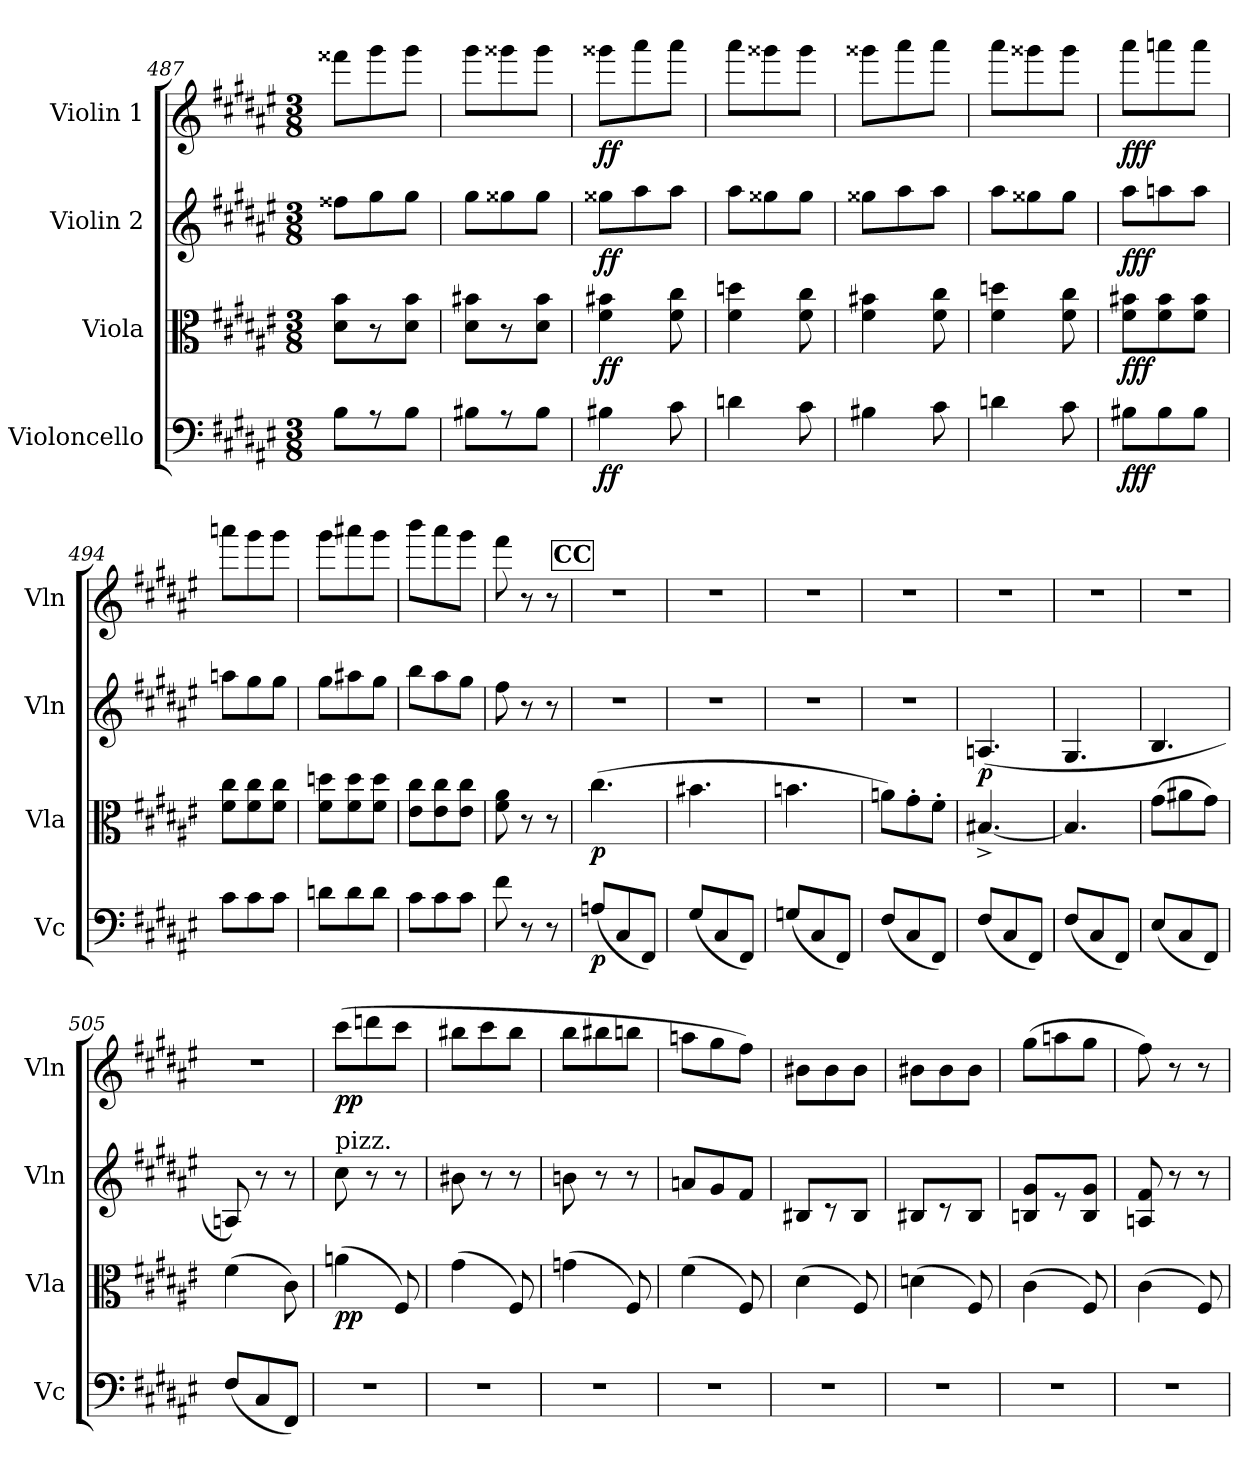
**kern	**dynam	**kern	**dynam	**kern	**dynam	**kern	**dynam
*part4	*part4	*part3	*part3	*part2	*part2	*part1	*part1
*staff4	*staff4	*staff3	*staff3	*staff2	*staff2	*staff1	*staff1
*I"Violoncello	*	*I"Viola	*	*I"Violin 2	*	*I"Violin 1	*
*I'Vc	*	*I'Vla	*	*I'Vln	*	*I'Vln	*
*clefF4	*	*clefC3	*	*clefG2	*	*clefG2	*
*k[f#c#g#d#a#e#]	*	*k[f#c#g#d#a#e#]	*	*k[f#c#g#d#a#e#]	*	*k[f#c#g#d#a#e#]	*
*M3/8	*	*M3/8	*	*M3/8	*	*M3/8	*
=487	=487	=487	=487	=487	=487	=487	=487
8B\L	.	8d#\ 8b\L	.	8ff##X\L	.	8fff##X\L	.
8r	.	8r	.	8gg#\	.	8ggg#\	.
8B\J	.	8d#\ 8b\J	.	8gg#\J	.	8ggg#\J	.
=488	=488	=488	=488	=488	=488	=488	=488
8B#X\L	.	8d#\ 8b#X\L	.	8gg#\L	.	8ggg#\L	.
8r	.	8r	.	8gg##X\	.	8ggg##X\	.
8B#\J	.	8d#\ 8b#\J	.	8gg##\J	.	8ggg##\J	.
=489	=489	=489	=489	=489	=489	=489	=489
!	!LO:DY:b	!	!LO:DY:b	!	!LO:DY:b	!	!LO:DY:b
4B#X\	ff	4f#\ 4b#X\	ff	8gg##X\L	ff	8ggg##X\L	ff
.	.	.	.	8aa#\	.	8aaa#\	.
8c#\	.	8f#\ 8cc#\	.	8aa#\J	.	8aaa#\J	.
!!LO:LB:g=z
=490	=490	=490	=490	=490	=490	=490	=490
4dn\	.	4f#\ 4ddn\	.	8aa#\L	.	8aaa#\L	.
.	.	.	.	8gg##X\	.	8ggg##X\	.
8c#\	.	8f#\ 8cc#\	.	8gg##\J	.	8ggg##\J	.
=491	=491	=491	=491	=491	=491	=491	=491
4B#X\	.	4f#\ 4b#X\	.	8gg##X\L	.	8ggg##X\L	.
.	.	.	.	8aa#\	.	8aaa#\	.
8c#\	.	8f#\ 8cc#\	.	8aa#\J	.	8aaa#\J	.
=492	=492	=492	=492	=492	=492	=492	=492
4dn\	.	4f#\ 4ddn\	.	8aa#\L	.	8aaa#\L	.
.	.	.	.	8gg##X\	.	8ggg##X\	.
8c#\	.	8f#\ 8cc#\	.	8gg##\J	.	8ggg##\J	.
=493	=493	=493	=493	=493	=493	=493	=493
!	!LO:DY:b	!	!LO:DY:b	!	!LO:DY:b	!	!LO:DY:b
8B#X\L	fff	8f#\ 8b#X\L	fff	8aa#\L	fff	8aaa#\L	fff
8B#\	.	8f#\ 8b#\	.	8aan\	.	8aaan\	.
8B#\J	.	8f#\ 8b#\J	.	8aa\J	.	8aaa\J	.
=494	=494	=494	=494	=494	=494	=494	=494
8c#\L	.	8f#\ 8cc#\L	.	8aan\L	.	8aaan\L	.
8c#\	.	8f#\ 8cc#\	.	8gg#\	.	8ggg#\	.
8c#\J	.	8f#\ 8cc#\J	.	8gg#\J	.	8ggg#\J	.
=495	=495	=495	=495	=495	=495	=495	=495
8dn\L	.	8f#\ 8ddn\L	.	8gg#\L	.	8ggg#\L	.
8d\	.	8f#\ 8dd\	.	8aa#X\	.	8aaa#X\	.
8d\J	.	8f#\ 8dd\J	.	8gg#\J	.	8ggg#\J	.
=496	=496	=496	=496	=496	=496	=496	=496
8c#\L	.	8e#\ 8cc#\L	.	8bb\L	.	8bbb\L	.
8c#\	.	8e#\ 8cc#\	.	8aa#\	.	8aaa#\	.
8c#\J	.	8e#\ 8cc#\J	.	8gg#\J	.	8ggg#\J	.
=497	=497	=497	=497	=497	=497	=497	=497
8f#\	.	8f#\ 8a#\	.	8ff#\	.	8fff#\	.
8r	.	8r	.	8r	.	8r	.
8r	.	8r	.	8r	.	8r	.
!!LO:REH:place=s1:a:B:cj:fs=14:t=CC
=498	=498	=498	=498	=498	=498	=498	=498
!	!LO:DY:b	!	!LO:DY:b	!	!	!	!
(8An/L	p	(4.cc#\	p	4.r	.	4.r	.
8C#/	.	.	.	.	.	.	.
8FF#/J)	.	.	.	.	.	.	.
!!LO:LB:g=z
=499	=499	=499	=499	=499	=499	=499	=499
(8G#/L	.	4.b#X\	.	4.r	.	4.r	.
8C#/	.	.	.	.	.	.	.
8FF#/J)	.	.	.	.	.	.	.
=500	=500	=500	=500	=500	=500	=500	=500
(8Gn/L	.	4.bn\	.	4.r	.	4.r	.
8C#/	.	.	.	.	.	.	.
8FF#/J)	.	.	.	.	.	.	.
=501	=501	=501	=501	=501	=501	=501	=501
(8F#/L	.	8an\L)	.	4.r	.	4.r	.
8C#/	.	8g#'\	.	.	.	.	.
8FF#/J)	.	8f#'\J	.	.	.	.	.
=502	=502	=502	=502	=502	=502	=502	=502
!	!	!	!	!	!LO:DY:b	!	!
(8F#/L	.	[4.B#X^/	.	(4.An/	p	4.r	.
8C#/	.	.	.	.	.	.	.
8FF#/J)	.	.	.	.	.	.	.
=503	=503	=503	=503	=503	=503	=503	=503
(8F#/L	.	4.B#/]	.	4.G#/	.	4.r	.
8C#/	.	.	.	.	.	.	.
8FF#/J)	.	.	.	.	.	.	.
=504	=504	=504	=504	=504	=504	=504	=504
(8E#/L	.	(8g#\L	.	4.B/	.	4.r	.
8C#/	.	8a#X\	.	.	.	.	.
8FF#/J)	.	8g#\J)	.	.	.	.	.
=505	=505	=505	=505	=505	=505	=505	=505
(8F#/L	.	(4f#\	.	8An/)	.	4.r	.
8C#/	.	.	.	8r	.	.	.
8FF#/J)	.	8c#\)	.	8r	.	.	.
=506	=506	=506	=506	=506	=506	=506	=506
!	!	!	!	!LO:TX:a:t=pizz.	!	!	!
!	!	!	!LO:DY:b	!	!	!	!LO:DY:b
4.r	.	(4an\	pp	8cc#\	.	(8ccc#\L	pp
.	.	.	.	8r	.	8dddn\	.
.	.	8F#/)	.	8r	.	8ccc#\J	.
=507	=507	=507	=507	=507	=507	=507	=507
4.r	.	(4g#\	.	8b#X\	.	8bb#X\L	.
.	.	.	.	8r	.	8ccc#\	.
.	.	8F#/)	.	8r	.	8bb#\J	.
!!LO:LB:g=z
=508	=508	=508	=508	=508	=508	=508	=508
4.r	.	(4gn\	.	8bn\	.	8bb\L	.
.	.	.	.	8r	.	8bb#X\	.
.	.	8F#/)	.	8r	.	8bbn\J	.
=509	=509	=509	=509	=509	=509	=509	=509
4.r	.	(4f#\	.	8an/L	.	8aan\L	.
.	.	.	.	8g#/	.	8gg#\	.
.	.	8F#/)	.	8f#/J	.	8ff#\J)	.
=510	=510	=510	=510	=510	=510	=510	=510
4.r	.	(4d#\	.	8B#X/L	.	8b#X\L	.
.	.	.	.	8r	.	8b#\	.
.	.	8F#/)	.	8B#/J	.	8b#\J	.
=511	=511	=511	=511	=511	=511	=511	=511
4.r	.	(4dn\	.	8B#X/L	.	8b#X\L	.
.	.	.	.	8r	.	8b#\	.
.	.	8F#/)	.	8B#/J	.	8b#\J	.
=512	=512	=512	=512	=512	=512	=512	=512
4.r	.	(4c#\	.	8Bn/ 8g#/L	.	(8gg#\L	.
.	.	.	.	8r	.	8aan\	.
.	.	8F#/)	.	8B/ 8g#/J	.	8gg#\J	.
=513	=513	=513	=513	=513	=513	=513	=513
4.r	.	(4c#\	.	8An/ 8f#/	.	8ff#\)	.
.	.	.	.	8r	.	8r	.
.	.	8F#/)	.	8r	.	8r	.
=	=	=	=	=	=	=	=
*-	*-	*-	*-	*-	*-	*-	*-
